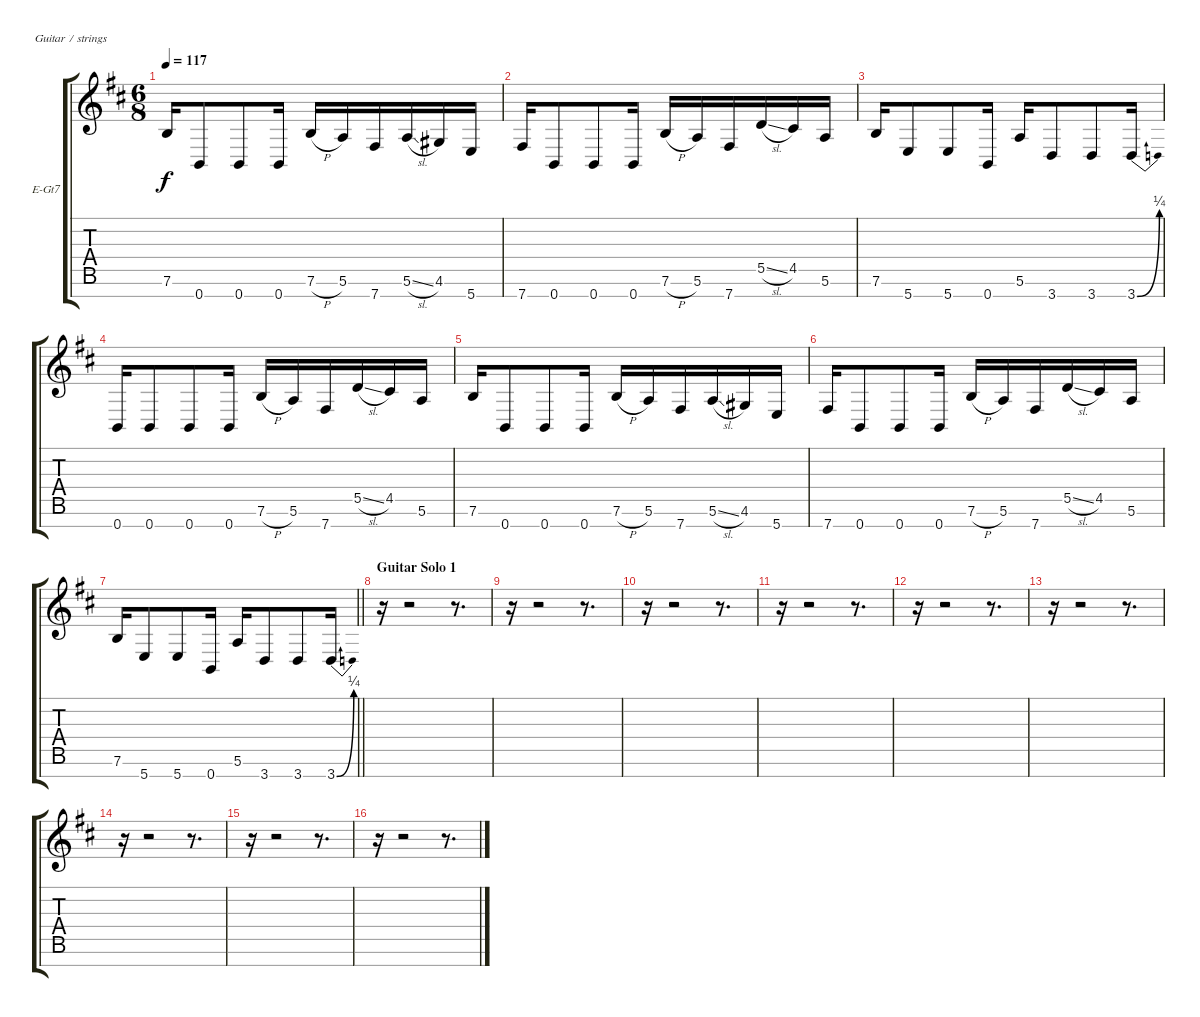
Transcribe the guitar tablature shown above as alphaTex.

\bracketExtendMode groupsimilarinstruments
\firstSystemTrackNameOrientation horizontal
\otherSystemsTrackNameOrientation horizontal
\track ("Lead / Rhythm Guitar 2" "E-Gt7") {instrument distortionguitar}
\staff {score tabs}
\tuning (E4 B3 G3 D3 A2 E2 B1)
\ts (6 8)
\tempo 117
\clef g2
\ks d
7.6.16{dy f} 0.7.8 0.7.8 0.7.16 7.6{h}.16 5.6.16 7.7.16 5.6{sl}.16 4.6.16 5.7.16 |
7.7.16 0.7.8 0.7.8 0.7.16 7.6{h}.16 5.6.16 7.7.16 5.5{sl}.16 4.5.16 5.6.16 |
7.6.16 5.7.8 5.7.8 0.7.16 5.6.16 3.7.8 3.7.8 3.7{be (bend 0 0 60 1)}.16 |
0.7.16 0.7.8 0.7.8 0.7.16 7.6{h}.16 5.6.16 7.7.16 5.5{sl}.16 4.5.16 5.6.16 |
7.6.16 0.7.8 0.7.8 0.7.16 7.6{h}.16 5.6.16 7.7.16 5.6{sl}.16 4.6.16 5.7.16 |
7.7.16 0.7.8 0.7.8 0.7.16 7.6{h}.16 5.6.16 7.7.16 5.5{sl}.16 4.5.16 5.6.16 |
\barLineRight lightlight
7.6.16 5.7.8 5.7.8 0.7.16 5.6.16 3.7.8 3.7.8 3.7{be (bend 0 0 60 1)}.16 |
\section ("" "Guitar Solo 1")
r.16 r.2 r.8{d} |
r.16 r.2 r.8{d} |
r.16 r.2 r.8{d} |
r.16 r.2 r.8{d} |
r.16 r.2 r.8{d} |
r.16 r.2 r.8{d} |
r.16 r.2 r.8{d} |
r.16 r.2 r.8{d} |
r.16 r.2 r.8{d}
